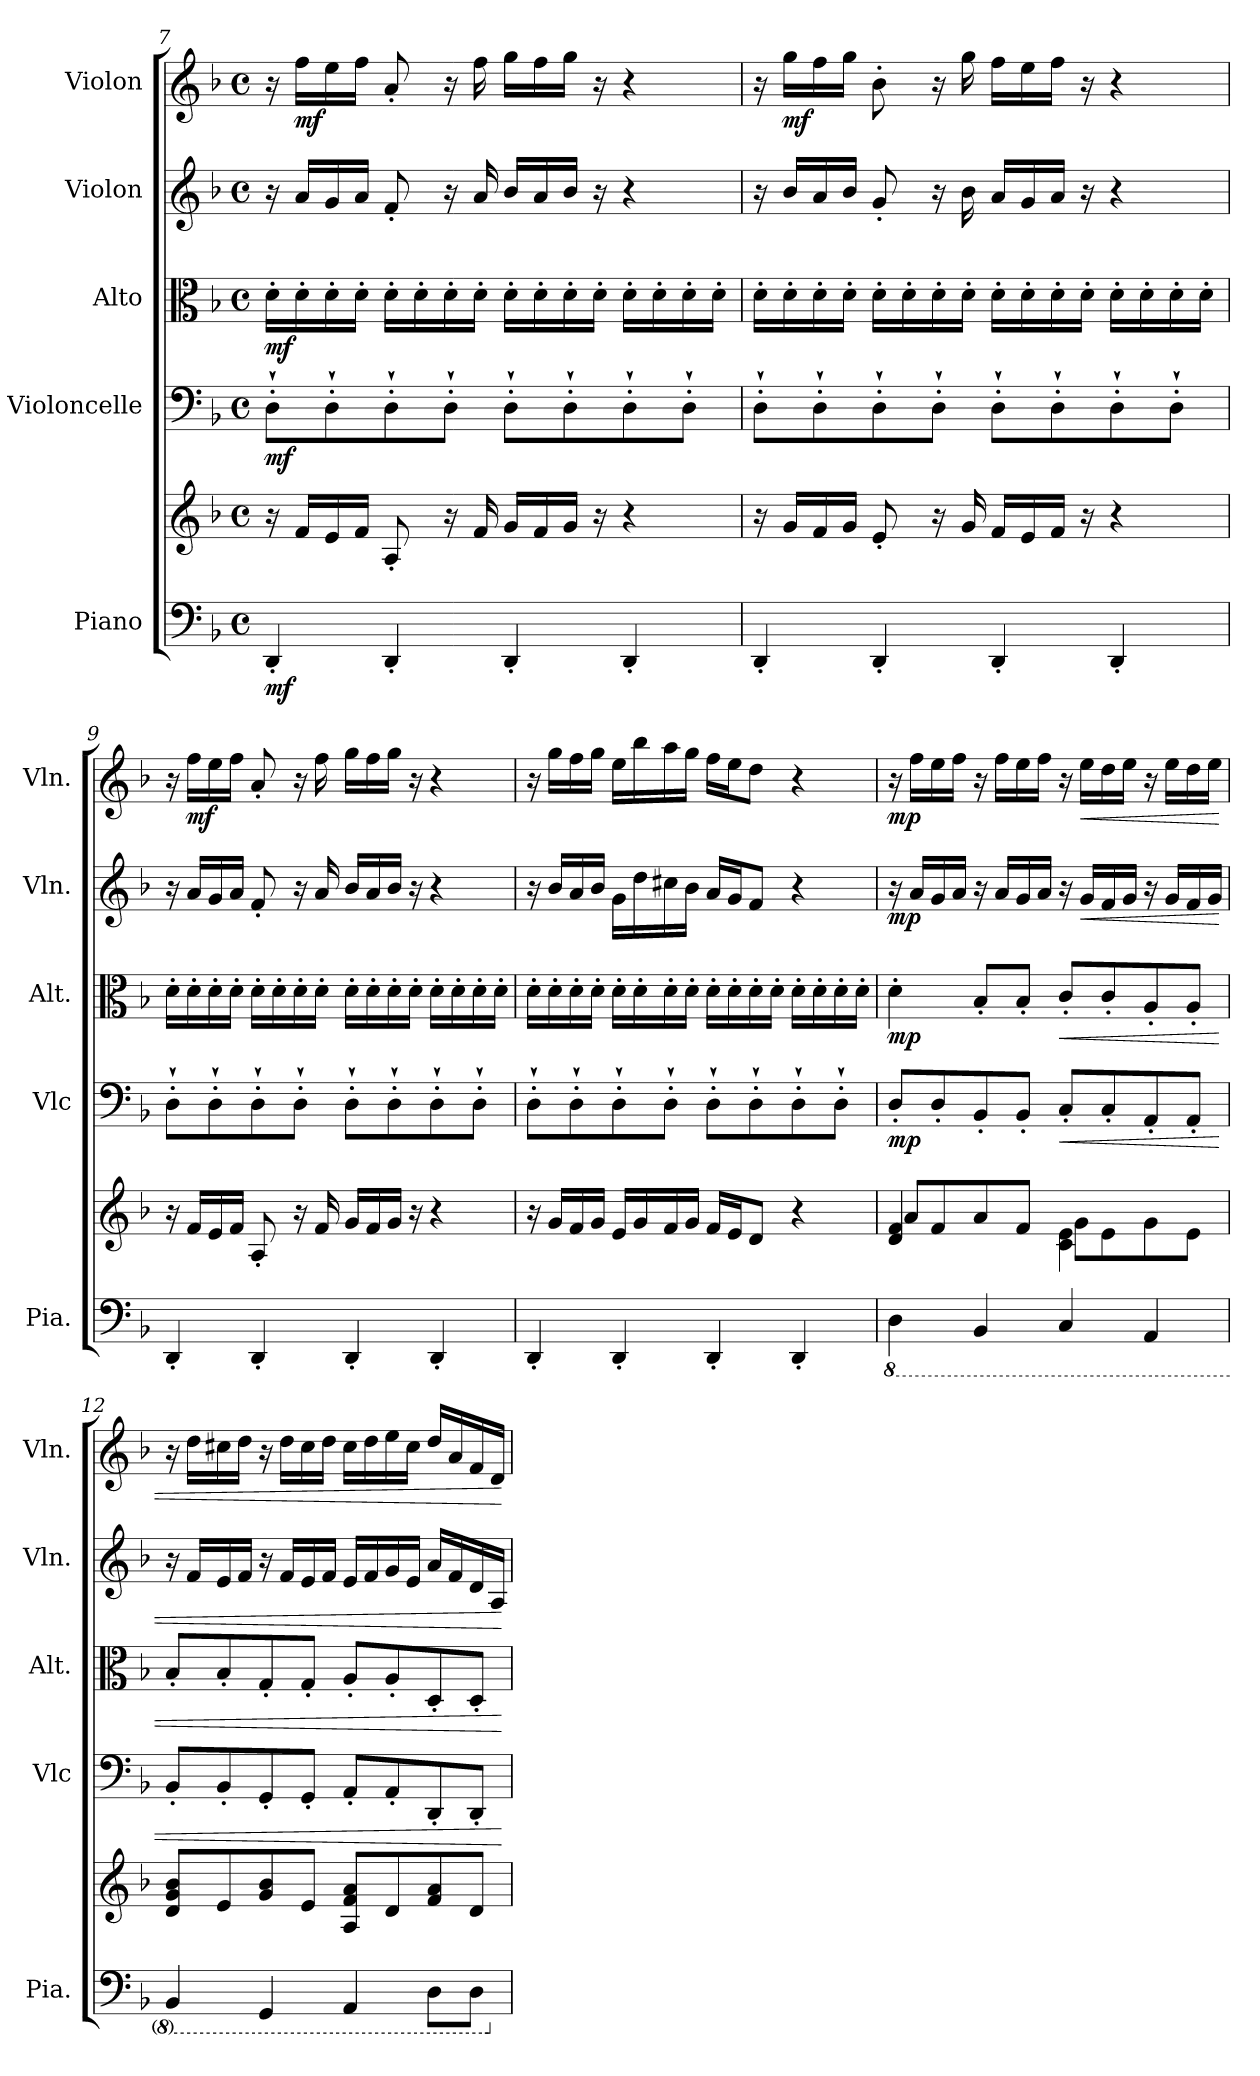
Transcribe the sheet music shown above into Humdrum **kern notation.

**kern	**kern	**dynam	**kern	**dynam	**kern	**dynam	**kern	**dynam	**kern	**dynam
*part5	*part5	*part5	*part4	*part4	*part3	*part3	*part2	*part2	*part1	*part1
*staff6	*staff5	*staff5/6	*staff4	*staff4	*staff3	*staff3	*staff2	*staff2	*staff1	*staff1
*I"Piano	*	*	*I"Violoncelle	*	*I"Alto	*	*I"Violon	*	*I"Violon	*
*I'Pia.	*	*	*I'Vlc	*	*I'Alt.	*	*I'Vln.	*	*I'Vln.	*
*clefF4	*clefG2	*	*clefF4	*	*clefC3	*	*clefG2	*	*clefG2	*
*k[b-]	*k[b-]	*	*k[b-]	*	*k[b-]	*	*k[b-]	*	*k[b-]	*
*M4/4	*M4/4	*	*M4/4	*	*M4/4	*	*M4/4	*	*M4/4	*
*met(c)	*met(c)	*	*met(c)	*	*met(c)	*	*met(c)	*	*met(c)	*
=7	=7	=7	=7	=7	=7	=7	=7	=7	=7	=7
!	!	!LO:DY:b=2	!	!LO:DY:b	!	!LO:DY:b	!	!	!	!
4DD'/	16r	mf	8D'`\L	mf	16d'\LL	mf	16r	.	16r	.
!	!	!	!	!	!	!	!	!	!	!LO:DY:b
.	16f/LL	.	.	.	16d'\	.	16a/LL	.	16ff\LL	mf
.	16e/	.	8D'`\	.	16d'\	.	16g/	.	16ee\	.
.	16f/JJ	.	.	.	16d'\JJ	.	16a/JJ	.	16ff\JJ	.
4DD'/	8A'/	.	8D'`\	.	16d'\LL	.	8f'/	.	8a'/	.
.	.	.	.	.	16d'\	.	.	.	.	.
.	16r	.	8D'`\J	.	16d'\	.	16r	.	16r	.
.	16f/	.	.	.	16d'\JJ	.	16a/	.	16ff\	.
4DD'/	16g/LL	.	8D'`\L	.	16d'\LL	.	16b-/LL	.	16gg\LL	.
.	16f/	.	.	.	16d'\	.	16a/	.	16ff\	.
.	16g/JJ	.	8D'`\	.	16d'\	.	16b-/JJ	.	16gg\JJ	.
.	16r	.	.	.	16d'\JJ	.	16r	.	16r	.
4DD'/	4r	.	8D'`\	.	16d'\LL	.	4r	.	4r	.
.	.	.	.	.	16d'\	.	.	.	.	.
.	.	.	8D'`\J	.	16d'\	.	.	.	.	.
.	.	.	.	.	16d'\JJ	.	.	.	.	.
!!LO:PB:g=z
=8	=8	=8	=8	=8	=8	=8	=8	=8	=8	=8
4DD'/	16r	.	8D'`\L	.	16d'\LL	.	16r	.	16r	.
!	!	!	!	!	!	!	!	!	!	!LO:DY:b
.	16g/LL	.	.	.	16d'\	.	16b-/LL	.	16gg\LL	mf
.	16f/	.	8D'`\	.	16d'\	.	16a/	.	16ff\	.
.	16g/JJ	.	.	.	16d'\JJ	.	16b-/JJ	.	16gg\JJ	.
4DD'/	8e'/	.	8D'`\	.	16d'\LL	.	8g'/	.	8b-'\	.
.	.	.	.	.	16d'\	.	.	.	.	.
.	16r	.	8D'`\J	.	16d'\	.	16r	.	16r	.
.	16g/	.	.	.	16d'\JJ	.	16b-\	.	16gg\	.
4DD'/	16f/LL	.	8D'`\L	.	16d'\LL	.	16a/LL	.	16ff\LL	.
.	16e/	.	.	.	16d'\	.	16g/	.	16ee\	.
.	16f/JJ	.	8D'`\	.	16d'\	.	16a/JJ	.	16ff\JJ	.
.	16r	.	.	.	16d'\JJ	.	16r	.	16r	.
4DD'/	4r	.	8D'`\	.	16d'\LL	.	4r	.	4r	.
.	.	.	.	.	16d'\	.	.	.	.	.
.	.	.	8D'`\J	.	16d'\	.	.	.	.	.
.	.	.	.	.	16d'\JJ	.	.	.	.	.
=9	=9	=9	=9	=9	=9	=9	=9	=9	=9	=9
4DD'/	16r	.	8D'`\L	.	16d'\LL	.	16r	.	16r	.
!	!	!	!	!	!	!	!	!	!	!LO:DY:b
.	16f/LL	.	.	.	16d'\	.	16a/LL	.	16ff\LL	mf
.	16e/	.	8D'`\	.	16d'\	.	16g/	.	16ee\	.
.	16f/JJ	.	.	.	16d'\JJ	.	16a/JJ	.	16ff\JJ	.
4DD'/	8A'/	.	8D'`\	.	16d'\LL	.	8f'/	.	8a'/	.
.	.	.	.	.	16d'\	.	.	.	.	.
.	16r	.	8D'`\J	.	16d'\	.	16r	.	16r	.
.	16f/	.	.	.	16d'\JJ	.	16a/	.	16ff\	.
4DD'/	16g/LL	.	8D'`\L	.	16d'\LL	.	16b-/LL	.	16gg\LL	.
.	16f/	.	.	.	16d'\	.	16a/	.	16ff\	.
.	16g/JJ	.	8D'`\	.	16d'\	.	16b-/JJ	.	16gg\JJ	.
.	16r	.	.	.	16d'\JJ	.	16r	.	16r	.
4DD'/	4r	.	8D'`\	.	16d'\LL	.	4r	.	4r	.
.	.	.	.	.	16d'\	.	.	.	.	.
.	.	.	8D'`\J	.	16d'\	.	.	.	.	.
.	.	.	.	.	16d'\JJ	.	.	.	.	.
!!LO:LB:g=z
=10	=10	=10	=10	=10	=10	=10	=10	=10	=10	=10
4DD'/	16r	.	8D'`\L	.	16d'\LL	.	16r	.	16r	.
.	16g/LL	.	.	.	16d'\	.	16b-/LL	.	16gg\LL	.
.	16f/	.	8D'`\	.	16d'\	.	16a/	.	16ff\	.
.	16g/JJ	.	.	.	16d'\JJ	.	16b-/JJ	.	16gg\JJ	.
4DD'/	16e/LL	.	8D'`\	.	16d'\LL	.	16g\LL	.	16ee\LL	.
.	16g/	.	.	.	16d'\	.	16dd\	.	16bb-\	.
.	16f/	.	8D'`\J	.	16d'\	.	16cc#X\	.	16aa\	.
.	16g/JJ	.	.	.	16d'\JJ	.	16b-\JJ	.	16gg\JJ	.
4DD'/	16f/LL	.	8D'`\L	.	16d'\LL	.	16a/LL	.	16ff\LL	.
.	16e/J	.	.	.	16d'\	.	16g/J	.	16ee\J	.
.	8d/J	.	8D'`\	.	16d'\	.	8f/J	.	8dd\J	.
.	.	.	.	.	16d'\JJ	.	.	.	.	.
4DD'/	4r	.	8D'`\	.	16d'\LL	.	4r	.	4r	.
.	.	.	.	.	16d'\	.	.	.	.	.
.	.	.	8D'`\J	.	16d'\	.	.	.	.	.
.	.	.	.	.	16d'\JJ	.	.	.	.	.
=11	=11	=11	=11	=11	=11	=11	=11	=11	=11	=11
*8ba	*	*	*	*	*	*	*	*	*	*
*	*^	*	*	*	*	*	*	*	*	*
!	!	!	!LO:DY:b	!	!	!	!	!	!	!	!
!	!	!	!LO:DY:n=1:b	!	!	!	!	!	!	!	!
!	!	!	!LO:DY:n=2:b	!	!LO:DY:b	!	!LO:DY:b	!	!LO:DY:b	!	!LO:DY:b
4DD\	4d/ 4f/	8a/L	mp mp mp	8D'/L	mp	4d'\	mp	16r	mp	16r	mp
.	.	.	.	.	.	.	.	16a/LL	.	16ff\LL	.
.	.	8f/	.	8D'/	.	.	.	16g/	.	16ee\	.
.	.	.	.	.	.	.	.	16a/JJ	.	16ff\JJ	.
4BBB-/	4ryy	8a/	.	8BB-'/	.	8B-'/L	.	16r	.	16r	.
.	.	.	.	.	.	.	.	16a/LL	.	16ff\LL	.
.	.	8f/J	.	8BB-'/J	.	8B-'/J	.	16g/	.	16ee\	.
.	.	.	.	.	.	.	.	16a/JJ	.	16ff\JJ	.
!	!	!	!	!	!LO:HP:b	!	!LO:HP:b	!	!	!	!
4CC/	4c\ 4e\	8g\L	.	8C'/L	<	8c'/L	<	16r	.	16r	.
!	!	!	!	!	!	!	!	!	!LO:HP:b	!	!LO:HP:b
.	.	.	.	.	.	.	.	16g/LL	<	16ee\LL	<
.	.	8e\	.	8C'/	.	8c'/	.	16f/	.	16dd\	.
.	.	.	.	.	.	.	.	16g/JJ	.	16ee\JJ	.
4AAA/	4ryy	8g\	.	8AA'/	.	8A'/	.	16r	.	16r	.
.	.	.	.	.	.	.	.	16g/LL	.	16ee\LL	.
.	.	8e\J	.	8AA'/J	.	8A'/J	.	16f/	.	16dd\	.
.	.	.	.	.	.	.	.	16g/JJ	.	16ee\JJ	.
*	*v	*v	*	*	*	*	*	*	*	*	*
!!LO:PB:g=z
=12	=12	=12	=12	=12	=12	=12	=12	=12	=12	=12
4BBB-/	8d/ 8g/ 8b-/L	.	8BB-'/L	.	8B-'/L	.	16r	.	16r	.
.	.	.	.	.	.	.	16f/LL	.	16dd\LL	.
.	8e/	.	8BB-'/	.	8B-'/	.	16e/	.	16cc#X\	.
.	.	.	.	.	.	.	16f/JJ	.	16dd\JJ	.
4GGG/	8g/ 8b-/	.	8GG'/	.	8G'/	.	16r	.	16r	.
.	.	.	.	.	.	.	16f/LL	.	16dd\LL	.
.	8e/J	.	8GG'/J	.	8G'/J	.	16e/	.	16cc#\	.
.	.	.	.	.	.	.	16f/JJ	.	16dd\JJ	.
4AAA/	8A/ 8f/ 8a/L	.	8AA'/L	.	8A'/L	.	16e/LL	.	16cc#\LL	.
.	.	.	.	.	.	.	16f/	.	16dd\	.
.	8d/	.	8AA'/	.	8A'/	.	16g/	.	16ee\	.
.	.	.	.	.	.	.	16e/JJ	.	16cc#\JJ	.
8DD\L	8f/ 8a/	.	8DD'/	.	8D'/	.	16a/LL	.	16dd/LL	.
.	.	.	.	.	.	.	16f/	.	16a/	.
8DD\J	8d/J	.	8DD'/J	.	8D'/J	.	16d/	.	16f/	.
.	.	.	.	.	.	.	16A/JJ	.	16d/JJ	.
.	.	.	.	[	.	[	.	[	.	[
*X8ba	*	*	*	*	*	*	*	*	*	*
=	=	=	=	=	=	=	=	=	=	=
*-	*-	*-	*-	*-	*-	*-	*-	*-	*-	*-
